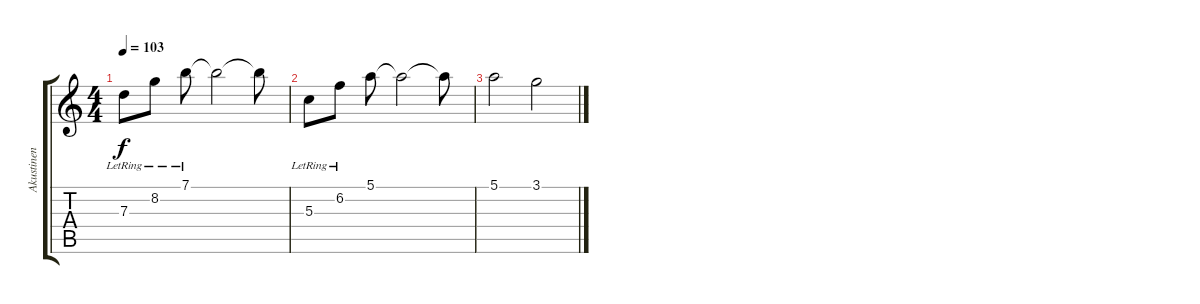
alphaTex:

\track ("Akustinen" "Akustinen") {instrument acousticguitarnylon}
\staff {score tabs}
\tuning (E4 B3 G3 D3 A2 D2) {hide}
\ts (4 4)
\tempo 103
\clef g2
\ks c
7.3{lr}.8{dy f} 8.2{lr}.8 7.1{lr}.8 7.1{t}.2 7.1{t}.8 |
5.3{lr}.8 6.2{lr}.8 5.1.8 5.1{t}.2 5.1{t}.8 |
5.1.2 3.1.2
